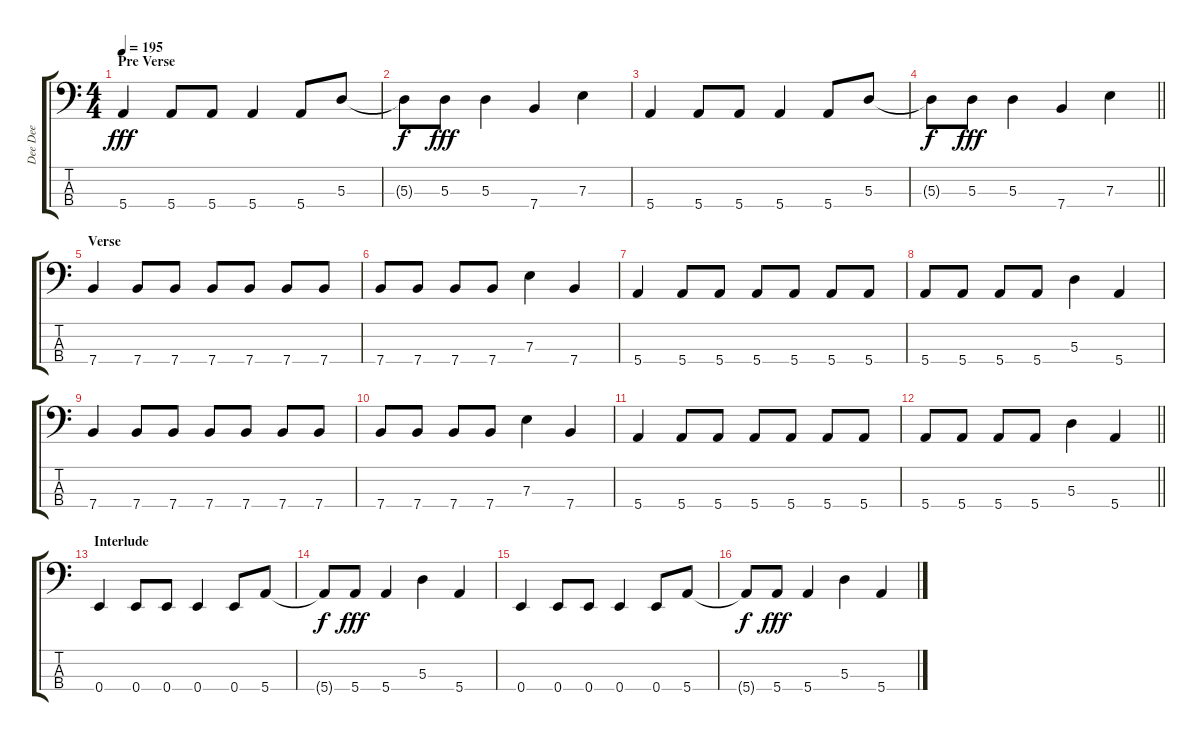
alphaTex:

\track ("Dee Dee" "Dee Dee") {instrument electricbasspick}
\staff {score tabs}
\tuning (G2 D2 A1 E1) {hide}
\ts (4 4)
\section ("" "Pre Verse")
\tempo 195
\clef f4
\ks c
5.4.4{dy fff} 5.4.8 5.4.8 5.4.4 5.4.8 5.3.8 |
5.3{t}.8{dy f} 5.3.8{dy fff} 5.3.4 7.4.4 7.3.4 |
5.4.4 5.4.8 5.4.8 5.4.4 5.4.8 5.3.8 |
\barLineRight lightlight
5.3{t}.8{dy f} 5.3.8{dy fff} 5.3.4 7.4.4 7.3.4 |
\section ("" "Verse")
7.4.4 7.4.8 7.4.8 7.4.8 7.4.8 7.4.8 7.4.8 |
7.4.8 7.4.8 7.4.8 7.4.8 7.3.4 7.4.4 |
5.4.4 5.4.8 5.4.8 5.4.8 5.4.8 5.4.8 5.4.8 |
5.4.8 5.4.8 5.4.8 5.4.8 5.3.4 5.4.4 |
7.4.4 7.4.8 7.4.8 7.4.8 7.4.8 7.4.8 7.4.8 |
7.4.8 7.4.8 7.4.8 7.4.8 7.3.4 7.4.4 |
5.4.4 5.4.8 5.4.8 5.4.8 5.4.8 5.4.8 5.4.8 |
\barLineRight lightlight
5.4.8 5.4.8 5.4.8 5.4.8 5.3.4 5.4.4 |
\section ("" "Interlude")
0.4.4 0.4.8 0.4.8 0.4.4 0.4.8 5.4.8 |
5.4{t}.8{dy f} 5.4.8{dy fff} 5.4.4 5.3.4 5.4.4 |
0.4.4 0.4.8 0.4.8 0.4.4 0.4.8 5.4.8 |
5.4{t}.8{dy f} 5.4.8{dy fff} 5.4.4 5.3.4 5.4.4
